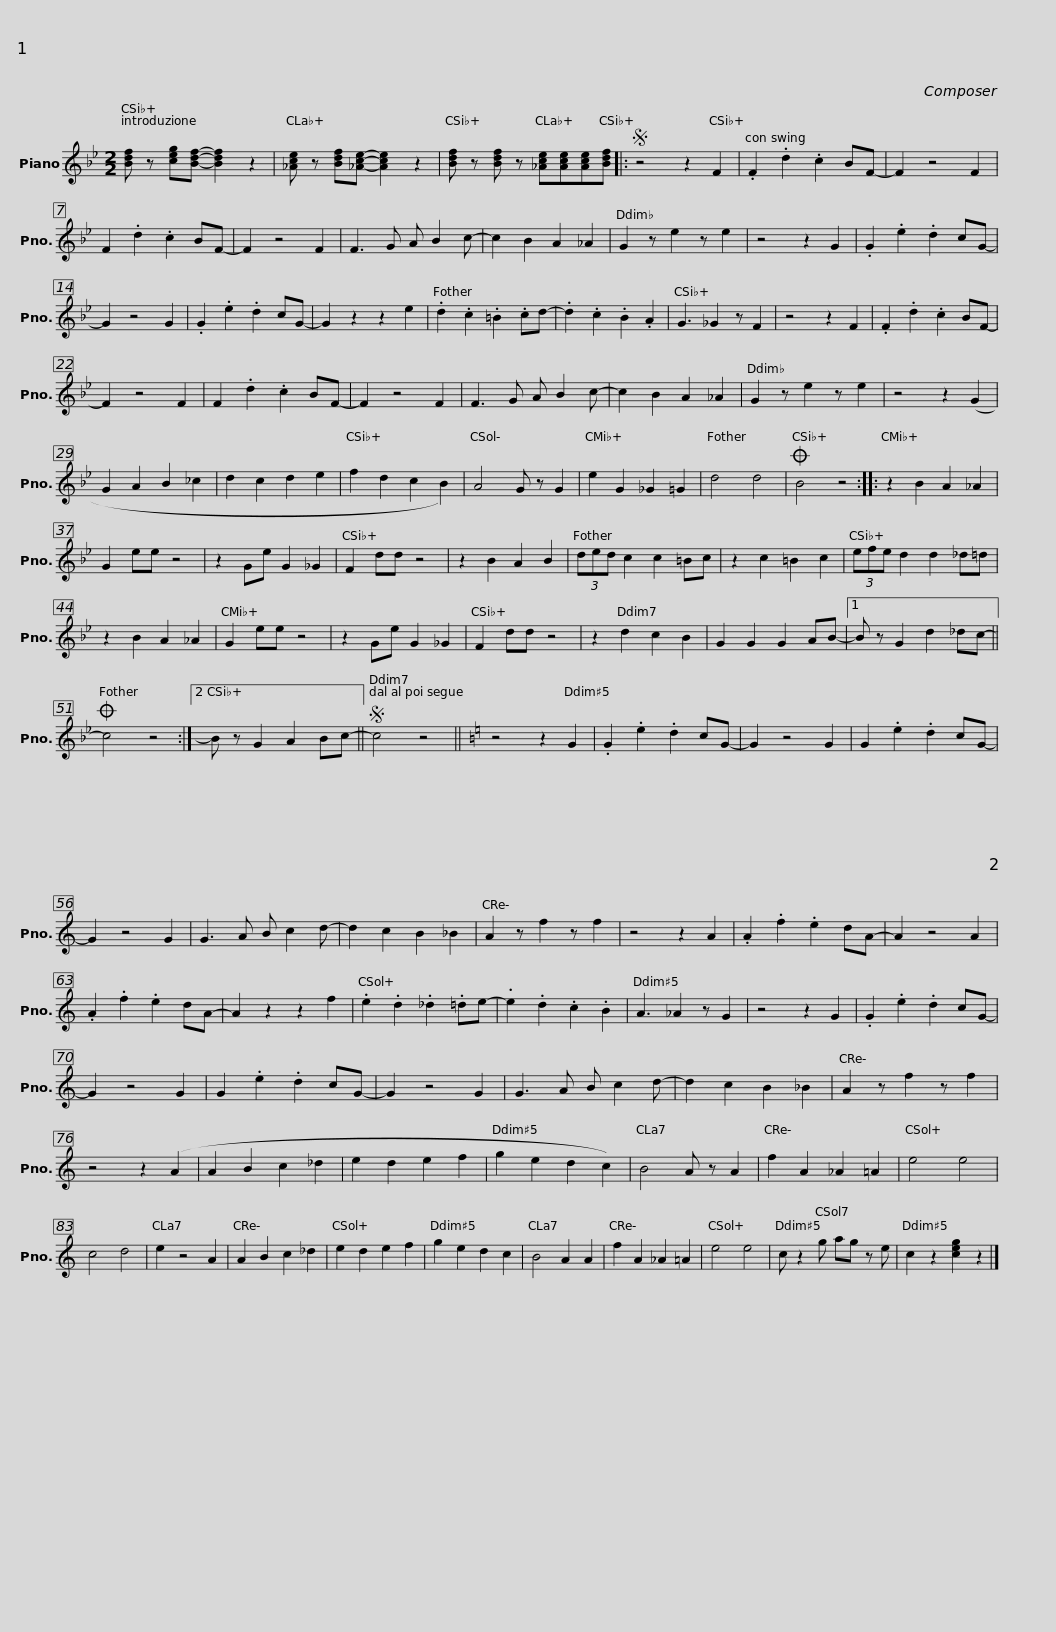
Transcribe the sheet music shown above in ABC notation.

X:1
L:1/8
M:2/2
I:linebreak $
K:Bb
V:1 treble
V:1
 [Bdf] z [ceg][Bdf]- [Bdf]2 z2 | [_Ace] z [Bdf][_Ace]- [Ace]2 z2 | [Bdf] z [Bdf] z [_Ace][Ace][Ace][Bdf] |:S z4 z2 F2 |$ .F2 .d2 .c2 BF- | %5
 F2 z4 F2 | F2 .d2 .c2 BF- | F2 z4 F2 | F3 G A B2 c- | c2 B2 A2 _A2 |$ %10
 G2 z e2 z e2 | z4 z2 G2 | .G2 .e2 .d2 cG- | G2 z4 G2 | .G2 .e2 .d2 cG- | %15
 G2 z2 z2 e2 |$ .d2 .c2 .=B2 .cd- | .d2 .c2 .B2 .A2 | G3 _G2 z F2 | z4 z2 F2 | %20
 .F2 .d2 .c2 BF- | F2 z4 F2 |$ F2 .d2 .c2 BF- | F2 z4 F2 | F3 G A B2 c- | %25
 c2 B2 A2 _A2 | G2 z e2 z e2 | z4 z2 (G2 |$ G2 A2 B2 _c2 | d2 c2 d2 e2 | %30
 f2 d2 c2 B2) | A4 G z G2 | e2 G2 _G2 =G2 | d4 d4 |O B4 z4 ::$ %35
 z2 B2 A2 _A2 | G2 ee z4 |$ z2 Ge G2 _G2 | F2 dd z4 | z2 B2 A2 B2 | %40
 (3ded c2 c2 =Bc | z2 c2 =B2 c2 |$ (3efe d2 d2 _d=d | z2 B2 A2 _A2 | G2 ee z4 | %45
 z2 Ge G2 _G2 | F2 dd z4 | z2 d2 c2 B2 |$ G2 G2 G2 AB- |1 B z G2 d2 _dc- || %50
O c4 z4 :|2 B z G2 A2 Bc- ||S c4 z4 ||$[K:C] z4 z2 G2 | .G2 .e2 .d2 cG- | %55
 G2 z4 G2 | G2 .e2 .d2 cG- | G2 z4 G2 |$ G3 A B c2 d- | d2 c2 B2 _B2 | %60
 A2 z f2 z f2 | z4 z2 A2 | .A2 .f2 .e2 dA- | A2 z4 A2 | .A2 .f2 .e2 dA- |$ %65
 A2 z2 z2 f2 | .e2 .d2 ._d2 .=de- | .e2 .d2 .c2 .B2 | A3 _A2 z G2 | z4 z2 G2 | %70
 .G2 .e2 .d2 cG- | G2 z4 G2 |$ G2 .e2 .d2 cG- | G2 z4 G2 | G3 A B c2 d- | %75
 d2 c2 B2 _B2 | A2 z f2 z f2 | z4 z2 (A2 | A2 B2 c2 _d2 |$ e2 d2 e2 f2 | %80
 g2 e2 d2 c2) | B4 A z A2 | f2 A2 _A2 =A2 | e4 e4 | c4 d4 | %85
 e2 z4 A2 | A2 B2 c2 _d2 | e2 d2 e2 f2 |$ g2 e2 d2 c2 | B4 A2 A2 | %90
 f2 A2 _A2 =A2 | e4 e4 | c z2 g ag z e | c2 z2 [ceg]2 z2 |] %94
